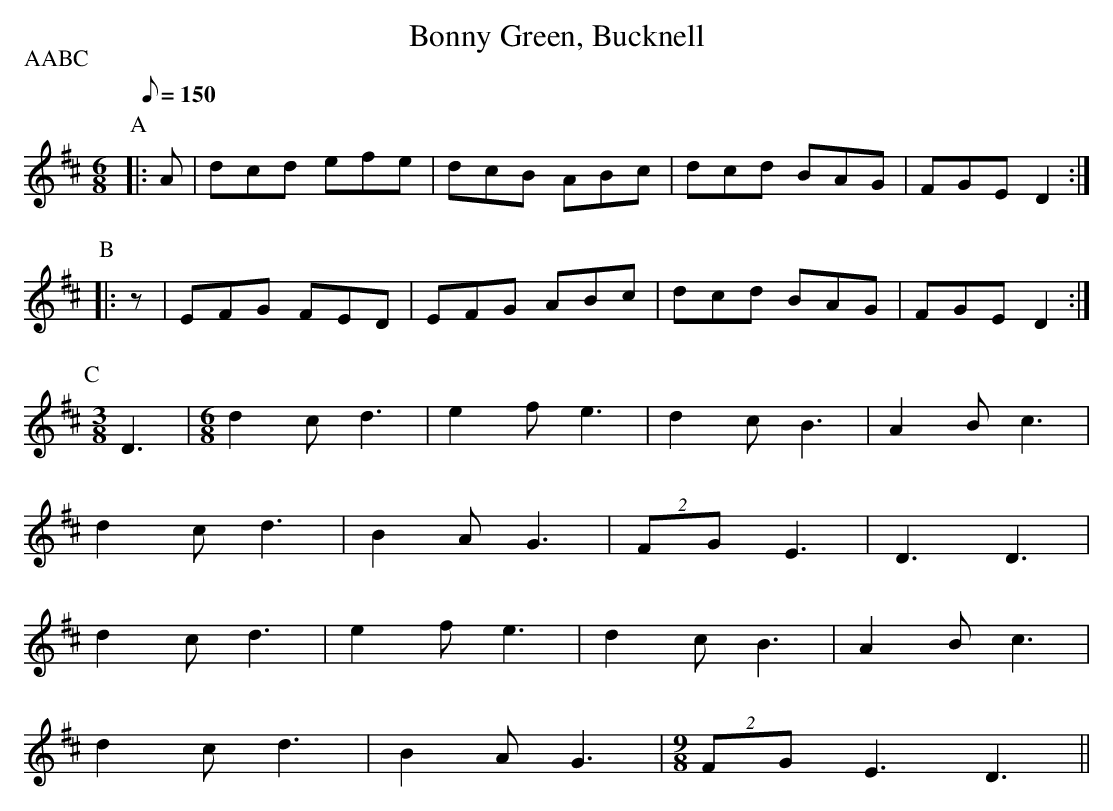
X:1
T:Bonny Green, Bucknell
M:6/8
L:1/8
Q:150
P:AABC
K:D
P:A
|:A|dcd efe|dcB ABc| dcd BAG|FGE D2:|
P:B
|:z|EFG FED|EFG ABc| dcd BAG|FGE D2:|
P:C
M:3/8
D3|\
M:6/8
d2c d3 |e2f e3 | d2c B3 |A2B c3|
d2c d3 |B2A G3 |(2FG E3 |D3  D3|
d2c d3 |e2f e3 | d2c  B3|A2B c3|
d2c d3 |B2A G3 |\
M:9/8
(2FG E3 D3||
